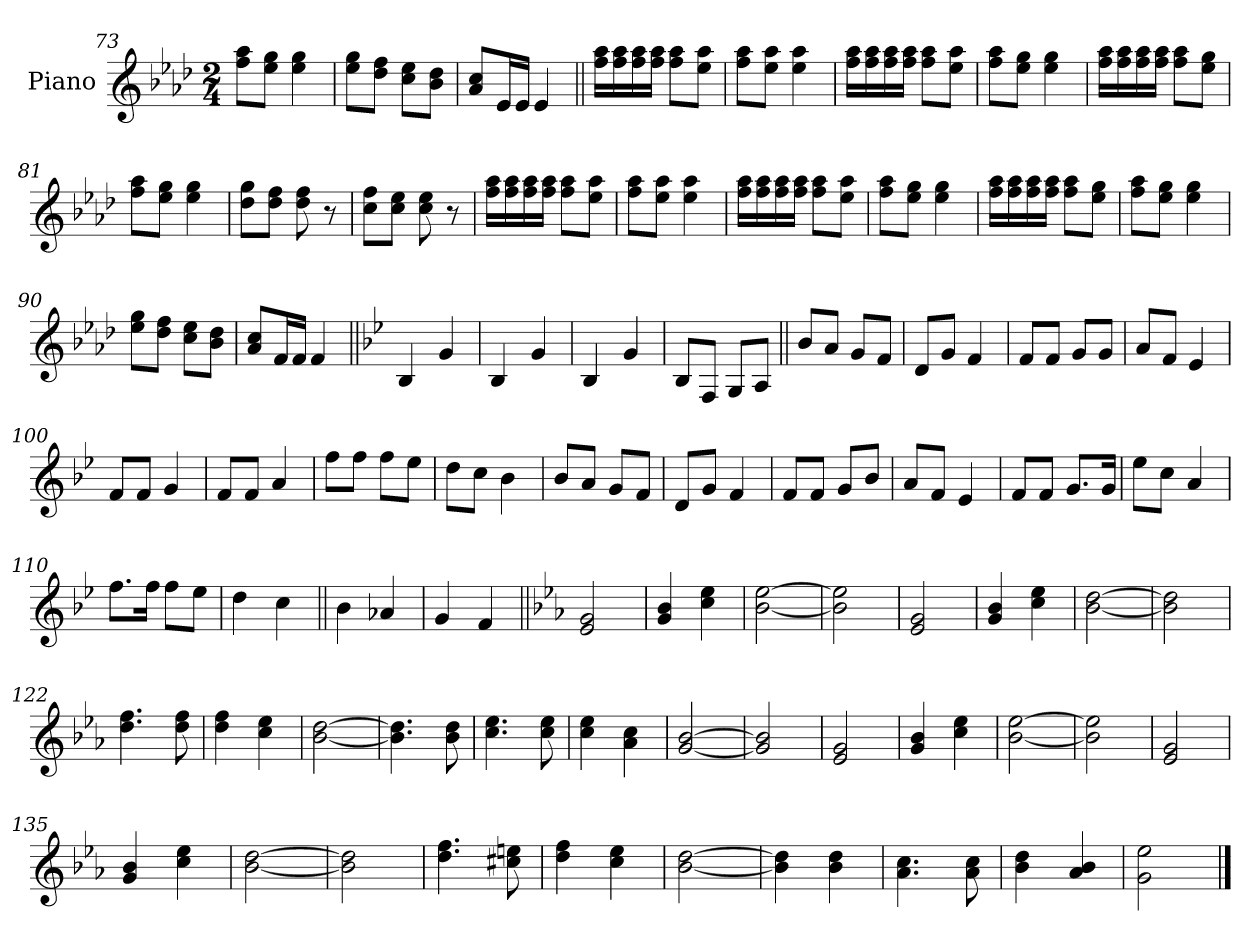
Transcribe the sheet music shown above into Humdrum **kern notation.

**kern
*part1
*staff1
*I"Piano
*I'Pno.
*clefG2
*k[b-e-a-d-]
*M2/4
=73
8ff 8aa-L
8ee- 8ggJ
4ee- 4gg
=74
8ee- 8ggL
8dd- 8ffJ
8cc 8ee-L
8b- 8dd-J
=75
8a- 8ccL
16e-L
16e-JJ
4e-
=76||
16ff 16aa-LL
16ff 16aa-
16ff 16aa-
16ff 16aa-JJ
8ff 8aa-L
8ee- 8aa-J
=77
8ff 8aa-L
8ee- 8aa-J
4ee- 4aa-
=78
16ff 16aa-LL
16ff 16aa-
16ff 16aa-
16ff 16aa-JJ
8ff 8aa-L
8ee- 8aa-J
=79
8ff 8aa-L
8ee- 8ggJ
4ee- 4gg
=80
16ff 16aa-LL
16ff 16aa-
16ff 16aa-
16ff 16aa-JJ
8ff 8aa-L
8ee- 8ggJ
=81
8ff 8aa-L
8ee- 8ggJ
4ee- 4gg
=82
8dd- 8ggL
8dd- 8ffJ
8dd- 8ff
8r
=83
8cc 8ffL
8cc 8ee-J
8cc 8ee-
8r
=84
16ff 16aa-LL
16ff 16aa-
16ff 16aa-
16ff 16aa-JJ
8ff 8aa-L
8ee- 8aa-J
=85
8ff 8aa-L
8ee- 8aa-J
4ee- 4aa-
=86
16ff 16aa-LL
16ff 16aa-
16ff 16aa-
16ff 16aa-JJ
8ff 8aa-L
8ee- 8aa-J
=87
8ff 8aa-L
8ee- 8ggJ
4ee- 4gg
=88
16ff 16aa-LL
16ff 16aa-
16ff 16aa-
16ff 16aa-JJ
8ff 8aa-L
8ee- 8ggJ
=89
8ff 8aa-L
8ee- 8ggJ
4ee- 4gg
=90
8ee- 8ggL
8dd- 8ffJ
8cc 8ee-L
8b- 8dd-J
=91
8a- 8ccL
16fL
16fJJ
4f
=92||
*k[b-e-]
4B-!
4g!
=93
4B-!
4g!
=94
4B-!
4g!
=95
8B-!L
8F!J
8G!L
8A!J
=96||
8b-L
8aJ
8gL
8fJ
=97
8dL
8gJ
4f
=98
8fL
8fJ
8gL
8gJ
=99
8aL
8fJ
4e-
=100
8fL
8fJ
4g
=101
8fL
8fJ
4a
=102
8ffL
8ffJ
8ffL
8ee-J
=103
8ddL
8ccJ
4b-
=104
8b-L
8aJ
8gL
8fJ
=105
8dL
8gJ
4f
=106
8fL
8fJ
8gL
8b-J
=107
8aL
8fJ
4e-
=108
8fL
8fJ
8.gL
16gJk
=109
8ee-L
8ccJ
4a
=110
8.ffL
16ffJk
8ffL
8ee-J
=111
4dd
4cc
=112||
4b-
4a-X!
=113
4g!
4f!
=114||
*k[b-e-a-]
2e- 2g
=115
4g 4b-
4cc 4ee-
=116
[2b- [2ee-
=117
2b-] 2ee-]
=118
2e- 2g
=119
4g 4b-
4cc 4ee-
=120
[2b- [2dd
=121
2b-] 2dd]
=122
4.dd 4.ff
8dd 8ff
=123
4dd 4ff
4cc 4ee-
=124
[2b- [2dd
=125
4.b-] 4.dd]
8b- 8dd
=126
4.cc 4.ee-
8cc 8ee-
=127
4cc 4ee-
4a- 4cc
=128
[2g [2b-
=129
2g] 2b-]
=130
2e- 2g
=131
4g 4b-
4cc 4ee-
=132
[2b- [2ee-
=133
2b-] 2ee-]
=134
2e- 2g
=135
4g 4b-
4cc 4ee-
=136
[2b- [2dd
=137
2b-] 2dd]
=138
4.dd 4.ff
8cc#X 8een
=139
4dd 4ff
4cc 4ee-
=140
[2b- [2dd
=141
4b-] 4dd]
4b- 4dd
=142
4.a- 4.cc
8a- 8cc
=143
4b- 4dd
4a- 4b-
=144
2g 2ee-
==
*-
